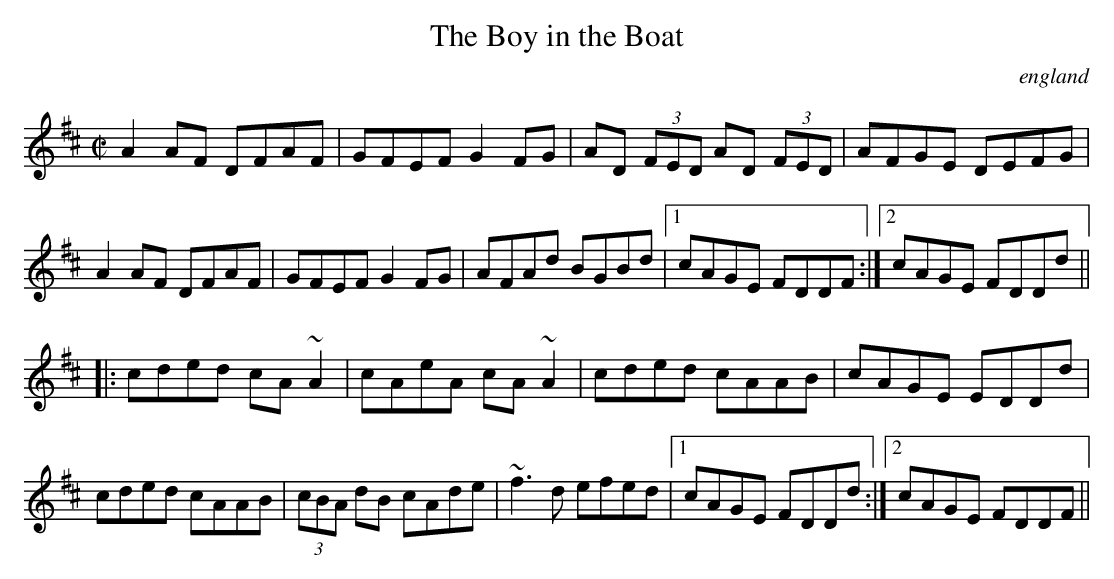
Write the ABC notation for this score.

X:1
T:Boy in the Boat, The
O:england
M:C|
K:D
A2AF DFAF|GFEF G2FG|AD (3FED AD (3FED|AFGE DEFG|
A2AF DFAF|GFEF G2FG|AFAd BGBd|1 cAGE FDDF:|2 cAGE FDDd||
|:cded cA~A2|cAeA cA~A2|cded cAAB|cAGE EDDd|
cded cAAB|(3cBA dB cAde|~f3d efed|1 cAGE FDDd:|2 cAGE FDDF||
